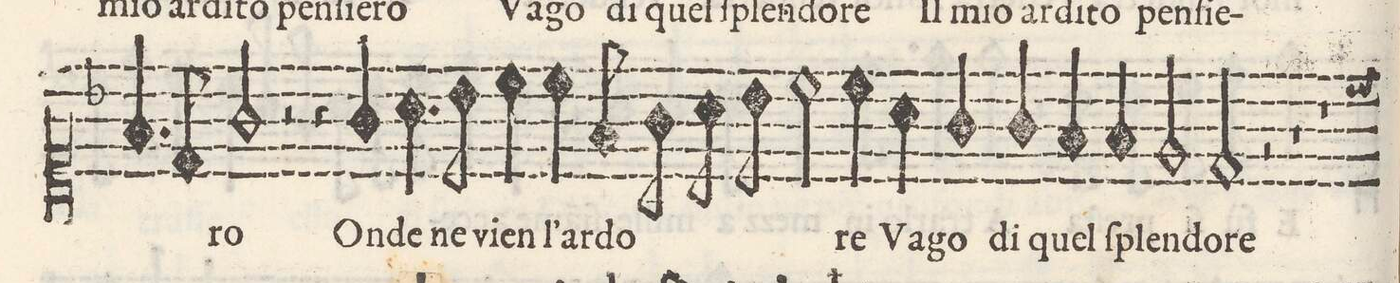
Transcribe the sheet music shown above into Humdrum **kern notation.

**kern	**text
*I"CANTO	*
*clefC1	*
*k[b-]	*
*met(C)	*
*M2/1	*
4.f/	.
8d/	.
2g/	-ro
2r	.
4r	.
4g/	On-
=28-	=28-
4.a\	-de
8b-y\	ne
4cc\	vien
4cc\	l'ar-
8f/	-do-
8g\	.
8a\	.
8b-\	.
2cc\	.
=29-	=29-
4cc\	-re
4a\	Va-
4g/	-go
4g/	di
4f/	quel
4f/	ſplen-
2e/	-do-
=30-	=30-
2d/	-re
2r	.
1r	.
=31-	=31-
1r	.
*custos:cc	*
*-	*-
